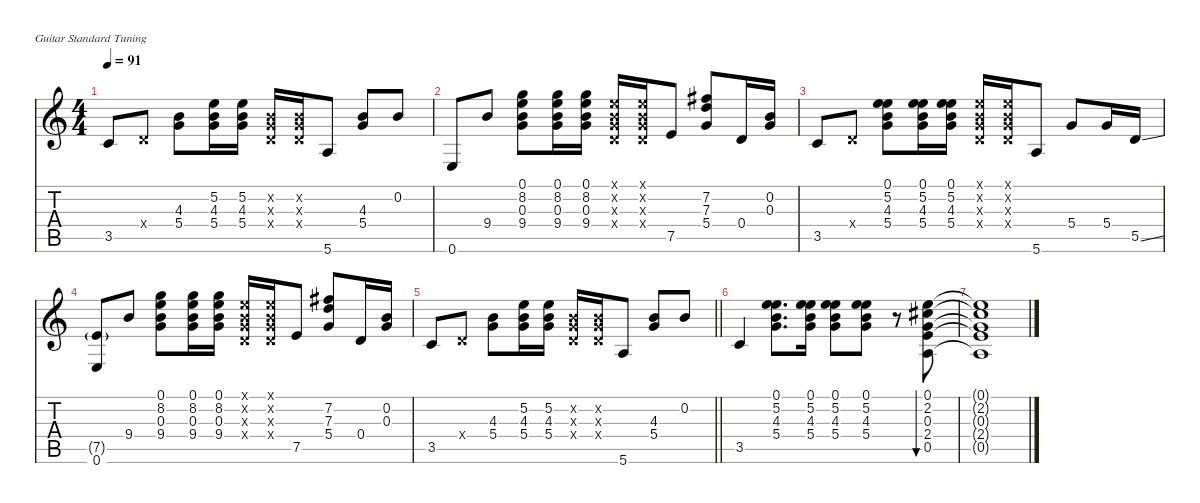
\defaultSystemsLayout 4
\hideDynamics
\bracketExtendMode nobrackets
\singleTrackTrackNamePolicy hidden
\multiTrackTrackNamePolicy hidden
\otherSystemsTrackNameOrientation horizontal
\track ("Mike Einziger" "s.guit.") {defaultSystemsLayout 4 instrument acousticguitarsteel}
\staff {score tabs}
\tuning (E4 B3 G3 D3 A2 E2)
\ts (4 4)
\tempo 91
\clef g2
\ks c
3.5.8{dy f beam Up} 0.4{x}.8{beam Up} (4.3 5.4).8{beam Down} (5.2 4.3 5.4).16{beam Down} (5.2 4.3 5.4).16{beam Down} (0.2{x} 0.3{x} 0.4{x}).16{beam Up} (0.2{x} 0.3{x} 0.4{x}).16{beam Up} 5.6.8{beam Up} (4.3 5.4).8{beam Up} 0.2.8{beam Up} |
0.6.8{beam Up} 9.4.8{beam Up} (0.1 8.2 0.3 9.4).8{beam Down} (0.1 8.2 0.3 9.4).16{beam Down} (0.1 8.2 0.3 9.4).16{beam Down} (0.1{x} 0.2{x} 0.3{x} 0.4{x}).16{beam Up} (0.1{x} 0.2{x} 0.3{x} 0.4{x}).16{beam Up} 7.5.8{beam Up} (7.2{acc #} 7.3 5.4).8{beam Up} 0.4.16{beam Up} (0.2 0.3).16{beam Up} |
3.5.8{beam Up} 0.4{x}.8{beam Up} (0.1 5.2 4.3 5.4).8{beam Down} (0.1 5.2 4.3 5.4).16{beam Down} (0.1 5.2 4.3 5.4).16{beam Down} (0.1{x} 0.2{x} 0.3{x} 0.4{x}).16{beam Up} (0.1{x} 0.2{x} 0.3{x} 0.4{x}).16{beam Up} 5.6.8{beam Up} 5.4.8{beam Up} 5.4.16{beam Up} 5.5{ss}.16{beam Up} |
(7.5{g} 0.6).8{beam Up} 9.4.8{beam Up} (0.1 8.2 0.3 9.4).8{beam Down} (0.1 8.2 0.3 9.4).16{beam Down} (0.1 8.2 0.3 9.4).16{beam Down} (0.1{x} 0.2{x} 0.3{x} 0.4{x}).16{beam Up} (0.1{x} 0.2{x} 0.3{x} 0.4{x}).16{beam Up} 7.5.8{beam Up} (7.2{acc #} 7.3 5.4).8{beam Up} 0.4.16{beam Up} (0.2 0.3).16{beam Up} |
\barLineRight lightlight
3.5.8{beam Up} 0.4{x}.8{beam Up} (4.3 5.4).8{beam Down} (5.2 4.3 5.4).16{beam Down} (5.2 4.3 5.4).16{beam Down} (0.2{x} 0.3{x} 0.4{x}).16{beam Up} (0.2{x} 0.3{x} 0.4{x}).16{beam Up} 5.6.8{beam Up} (4.3 5.4).8{beam Up} 0.2.8{beam Up} |
3.5.4{beam Up} (0.1 5.2 4.3 5.4).8{d beam Down} (0.1 5.2 4.3 5.4).16{beam Down} (0.1 5.2 4.3 5.4).8{beam Down} (0.1 5.2 4.3 5.4).8{beam Down} r.8{beam Down} (0.1 2.2{acc #} 0.3 2.4 0.5).8{bu 480 beam Up} |
(0.1{t} 2.2{t acc #} 0.3{t} 2.4{t} 0.5{t}).1{beam Up}
